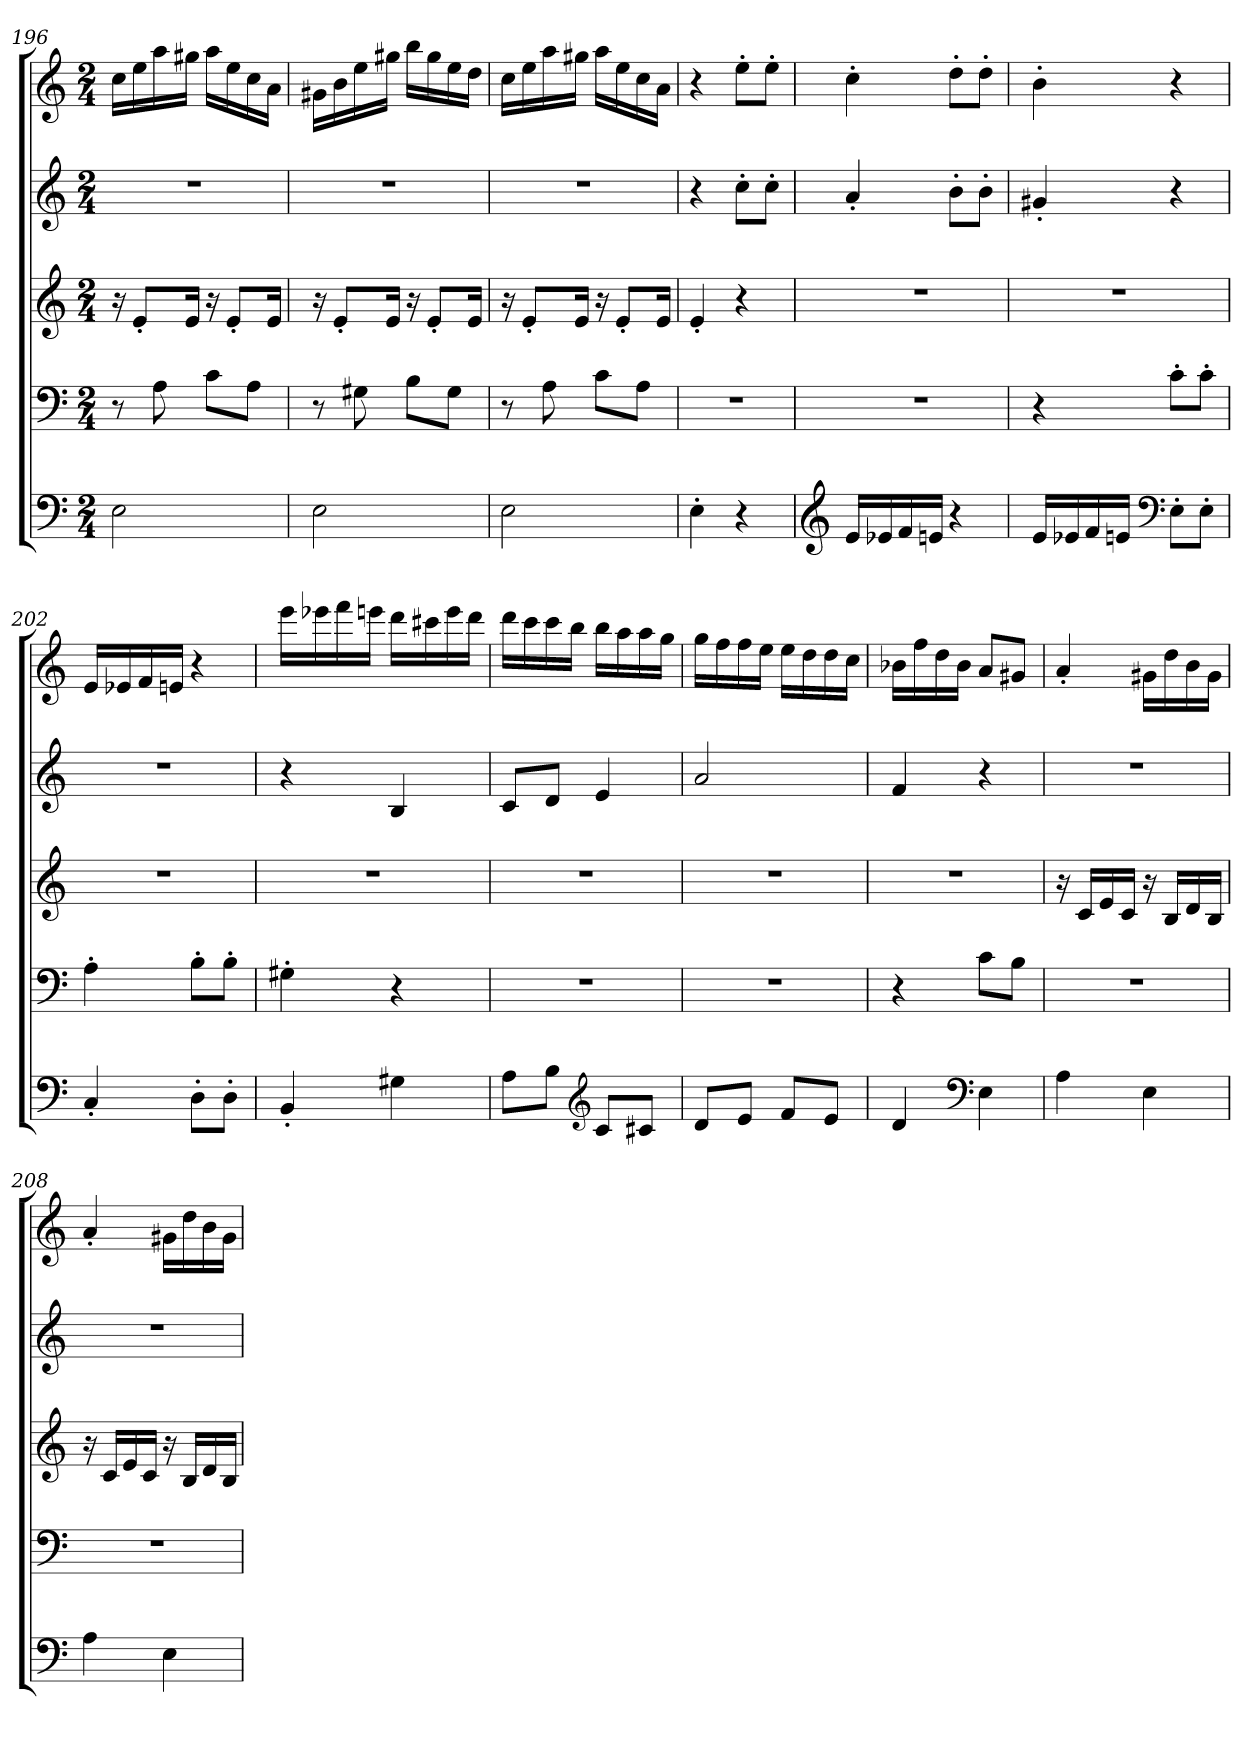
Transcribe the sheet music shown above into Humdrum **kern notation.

**kern	**kern	**kern	**kern	**kern
*part5	*part4	*part3	*part2	*part1
*staff5	*staff4	*staff3	*staff2	*staff1
!!LO:LB:g=z
*clefF4	*clefF4	*clefG2	*clefG2	*clefG2
*k[]	*k[]	*k[]	*k[]	*k[]
*M2/4	*M2/4	*M2/4	*M2/4	*M2/4
=196	=196	=196	=196	=196
2E\	8r	16r	2r	16cc\LL
.	.	8e'/L	.	16ee\
.	8A\	.	.	16aa\
.	.	16e/Jk	.	16gg#X\JJ
.	8c\L	16r	.	16aa\LL
.	.	8e'/L	.	16ee\
.	8A\J	.	.	16cc\
.	.	16e/Jk	.	16a\JJ
=197	=197	=197	=197	=197
2E\	8r	16r	2r	16g#X\LL
.	.	8e'/L	.	16b\
.	8G#X\	.	.	16ee\
.	.	16e/Jk	.	16gg#X\JJ
.	8B\L	16r	.	16bb\LL
.	.	8e'/L	.	16gg#\
.	8G#\J	.	.	16ee\
.	.	16e/Jk	.	16dd\JJ
=198	=198	=198	=198	=198
2E\	8r	16r	2r	16cc\LL
.	.	8e'/L	.	16ee\
.	8A\	.	.	16aa\
.	.	16e/Jk	.	16gg#X\JJ
.	8c\L	16r	.	16aa\LL
.	.	8e'/L	.	16ee\
.	8A\J	.	.	16cc\
.	.	16e/Jk	.	16a\JJ
=199	=199	=199	=199	=199
*	*	*	*	*MM118
4E'\	2r	4e'/	4r	4r
*	*	*	*	*MM121
4r	.	4r	8cc'\L	8ee'\L
.	.	.	8cc'\J	8ee'\J
=200	=200	=200	=200	=200
*clefG2	*	*	*	*
16e/LL	2r	2r	4a'/	4cc'\
16e-X/	.	.	.	.
16f/	.	.	.	.
16en/JJ	.	.	.	.
4r	.	.	8b'\L	8dd'\L
.	.	.	8b'\J	8dd'\J
!!LO:PB:g=z
=201	=201	=201	=201	=201
16e/LL	4r	2r	4g#X'/	4b'\
16e-X/	.	.	.	.
16f/	.	.	.	.
16en/JJ	.	.	.	.
*clefF4	*	*	*	*
8E'\L	8c'\L	.	4r	4r
8E'\J	8c'\J	.	.	.
=202	=202	=202	=202	=202
4C'/	4A'\	2r	2r	16e/LL
.	.	.	.	16e-X/
.	.	.	.	16f/
.	.	.	.	16en/JJ
8D'\L	8B'\L	.	.	4r
8D'\J	8B'\J	.	.	.
=203	=203	=203	=203	=203
4BB'/	4G#X'\	2r	4r	16eee\LL
.	.	.	.	16eee-X\
.	.	.	.	16fff\
.	.	.	.	16eeen\JJ
4G#X\	4r	.	4B/	16ddd\LL
.	.	.	.	16ccc#X\
.	.	.	.	16eee\
.	.	.	.	16ddd\JJ
=204	=204	=204	=204	=204
8A\L	2r	2r	8c/L	16ddd\LL
.	.	.	.	16ccc\
8B\J	.	.	8d/J	16ccc\
.	.	.	.	16bb\JJ
*clefG2	*	*	*	*
8c/L	.	.	4e/	16bb\LL
.	.	.	.	16aa\
8c#X/J	.	.	.	16aa\
.	.	.	.	16gg\JJ
!!LO:LB:g=z
=205	=205	=205	=205	=205
8d/L	2r	2r	2a/	16gg\LL
.	.	.	.	16ff\
8e/J	.	.	.	16ff\
.	.	.	.	16ee\JJ
8f/L	.	.	.	16ee\LL
.	.	.	.	16dd\
8e/J	.	.	.	16dd\
.	.	.	.	16cc\JJ
=206	=206	=206	=206	=206
4d/	4r	2r	4f/	16b-X\LL
.	.	.	.	16ff\
.	.	.	.	16dd\
.	.	.	.	16b-\JJ
*clefF4	*	*	*	*
4E\	8c\L	.	4r	8a/L
.	8B\J	.	.	8g#X/J
=207	=207	=207	=207	=207
4A\	2r	16r	2r	4a'/
.	.	16c/LL	.	.
.	.	16e/	.	.
.	.	16c/JJ	.	.
4E\	.	16r	.	16g#X\LL
.	.	16B/LL	.	16dd\
.	.	16d/	.	16b\
.	.	16B/JJ	.	16g#\JJ
=208	=208	=208	=208	=208
4A\	2r	16r	2r	4a'/
.	.	16c/LL	.	.
.	.	16e/	.	.
.	.	16c/JJ	.	.
4E\	.	16r	.	16g#X\LL
.	.	16B/LL	.	16dd\
.	.	16d/	.	16b\
.	.	16B/JJ	.	16g#\JJ
=	=	=	=	=
*-	*-	*-	*-	*-
